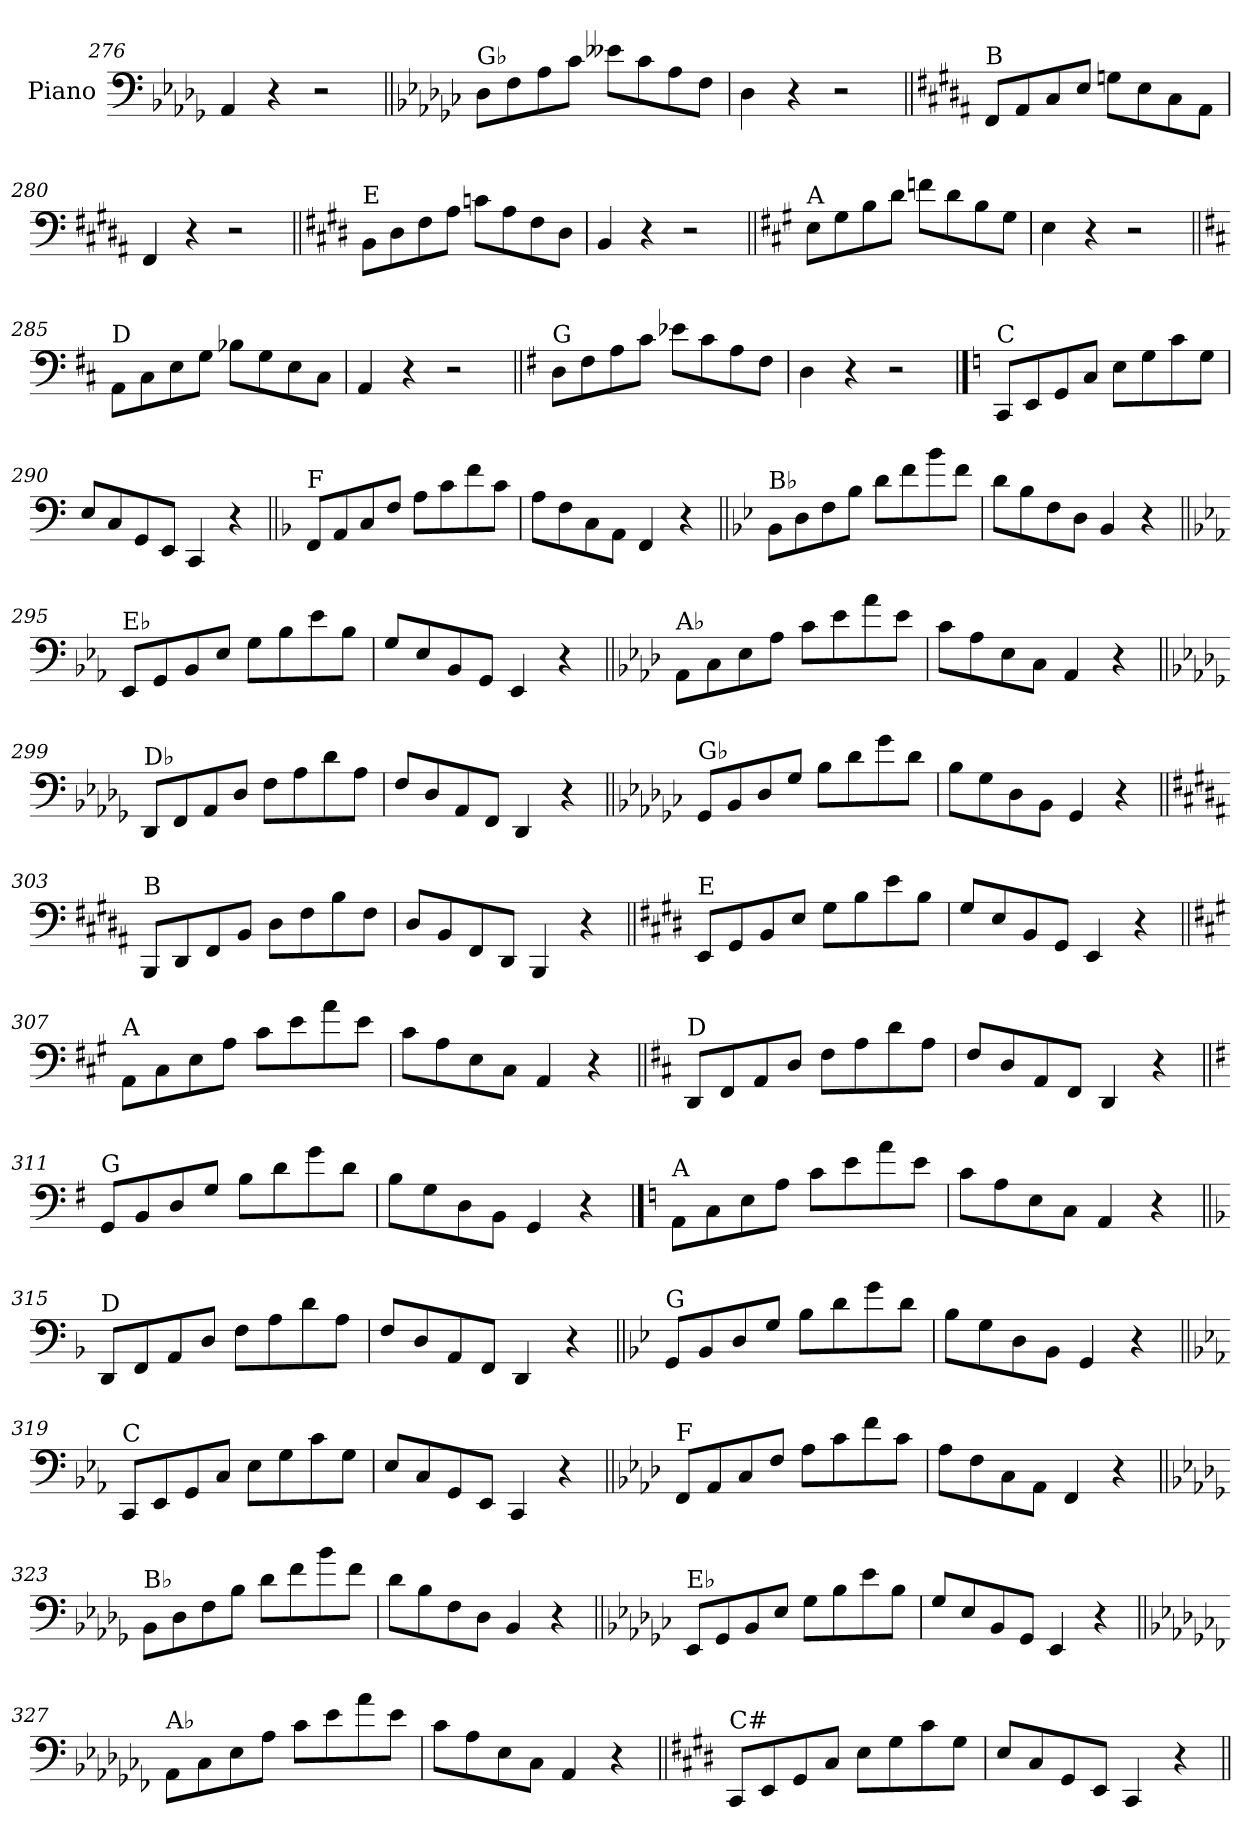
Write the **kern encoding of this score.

**kern
*part1
*staff1
*I"Piano
*I'Pno.
*clefF4
*k[b-e-a-d-g-]
=276
4AA-/
4r
2r
!!LO:LB:g=z
=277||
*k[b-e-a-d-g-c-]
!LO:TX:a:t=G♭
8D-\L
8F\
8A-\
8c-\J
8e--X\L
8c-\
8A-\
8F\J
=278
4D-\
4r
2r
=279||
*k[f#c#g#d#a#]
!LO:TX:a:t=B
8FF#/L
8AA#/
8C#/
8E/J
8Gn\L
8E\
8C#\
8AA#\J
=280
4FF#/
4r
2r
=281||
*k[f#c#g#d#]
!LO:TX:a:t=E
8BB\L
8D#\
8F#\
8A\J
8cn\L
8A\
8F#\
8D#\J
=282
4BB/
4r
2r
!!LO:LB:g=z
=283||
*k[f#c#g#]
!LO:TX:a:t=A
8E\L
8G#\
8B\
8d\J
8fn\L
8d\
8B\
8G#\J
=284
4E\
4r
2r
=285||
*k[f#c#]
!LO:TX:a:t=D
8AA\L
8C#\
8E\
8G\J
8B-X\L
8G\
8E\
8C#\J
=286
4AA/
4r
2r
=287||
*k[f#]
!LO:TX:a:t=G
8D\L
8F#\
8A\
8c\J
8e-X\L
8c\
8A\
8F#\J
=288
4D\
4r
2r
!!LO:PB:g=z
==289
*k[]
!LO:TX:a:t=C
8CC/L
8EE/
8GG/
8C/J
8E\L
8G\
8c\
8G\J
=290
8E/L
8C/
8GG/
8EE/J
4CC/
4r
=291||
*k[b-]
!LO:TX:a:t=F
8FF/L
8AA/
8C/
8F/J
8A\L
8c\
8f\
8c\J
=292
8A\L
8F\
8C\
8AA\J
4FF/
4r
=293||
*k[b-e-]
!LO:TX:a:t=B♭
8BB-\L
8D\
8F\
8B-\J
8d\L
8f\
8b-\
8f\J
=294
8d\L
8B-\
8F\
8D\J
4BB-/
4r
!!LO:LB:g=z
=295||
*k[b-e-a-]
!LO:TX:a:t=E♭
8EE-/L
8GG/
8BB-/
8E-/J
8G\L
8B-\
8e-\
8B-\J
=296
8G/L
8E-/
8BB-/
8GG/J
4EE-/
4r
=297||
*k[b-e-a-d-]
!LO:TX:a:t=A♭
8AA-\L
8C\
8E-\
8A-\J
8c\L
8e-\
8a-\
8e-\J
=298
8c\L
8A-\
8E-\
8C\J
4AA-/
4r
=299||
*k[b-e-a-d-g-]
!LO:TX:a:t=D♭
8DD-/L
8FF/
8AA-/
8D-/J
8F\L
8A-\
8d-\
8A-\J
=300
8F/L
8D-/
8AA-/
8FF/J
4DD-/
4r
!!LO:LB:g=z
=301||
*k[b-e-a-d-g-c-]
!LO:TX:a:t=G♭
8GG-/L
8BB-/
8D-/
8G-/J
8B-\L
8d-\
8g-\
8d-\J
=302
8B-\L
8G-\
8D-\
8BB-\J
4GG-/
4r
=303||
*k[f#c#g#d#a#]
!LO:TX:a:t=B
8BBB/L
8DD#/
8FF#/
8BB/J
8D#\L
8F#\
8B\
8F#\J
=304
8D#/L
8BB/
8FF#/
8DD#/J
4BBB/
4r
=305||
*k[f#c#g#d#]
!LO:TX:a:t=E
8EE/L
8GG#/
8BB/
8E/J
8G#\L
8B\
8e\
8B\J
=306
8G#/L
8E/
8BB/
8GG#/J
4EE/
4r
!!LO:LB:g=z
=307||
*k[f#c#g#]
!LO:TX:a:t=A
8AA\L
8C#\
8E\
8A\J
8c#\L
8e\
8a\
8e\J
=308
8c#\L
8A\
8E\
8C#\J
4AA/
4r
=309||
*k[f#c#]
!LO:TX:a:t=D
8DD/L
8FF#/
8AA/
8D/J
8F#\L
8A\
8d\
8A\J
=310
8F#/L
8D/
8AA/
8FF#/J
4DD/
4r
=311||
*k[f#]
!LO:TX:a:t=G
8GG/L
8BB/
8D/
8G/J
8B\L
8d\
8g\
8d\J
=312
8B\L
8G\
8D\
8BB\J
4GG/
4r
!!LO:LB:g=z
==313
*k[]
!LO:TX:a:t=A
8AA\L
8C\
8E\
8A\J
8c\L
8e\
8a\
8e\J
=314
8c\L
8A\
8E\
8C\J
4AA/
4r
=315||
*k[b-]
!LO:TX:a:t=D
8DD/L
8FF/
8AA/
8D/J
8F\L
8A\
8d\
8A\J
=316
8F/L
8D/
8AA/
8FF/J
4DD/
4r
=317||
*k[b-e-]
!LO:TX:a:t=G
8GG/L
8BB-/
8D/
8G/J
8B-\L
8d\
8g\
8d\J
=318
8B-\L
8G\
8D\
8BB-\J
4GG/
4r
!!LO:LB:g=z
=319||
*k[b-e-a-]
!LO:TX:a:t=C
8CC/L
8EE-/
8GG/
8C/J
8E-\L
8G\
8c\
8G\J
=320
8E-/L
8C/
8GG/
8EE-/J
4CC/
4r
=321||
*k[b-e-a-d-]
!LO:TX:a:t=F
8FF/L
8AA-/
8C/
8F/J
8A-\L
8c\
8f\
8c\J
=322
8A-\L
8F\
8C\
8AA-\J
4FF/
4r
=323||
*k[b-e-a-d-g-]
!LO:TX:a:t=B♭
8BB-\L
8D-\
8F\
8B-\J
8d-\L
8f\
8b-\
8f\J
=324
8d-\L
8B-\
8F\
8D-\J
4BB-/
4r
!!LO:LB:g=z
=325||
*k[b-e-a-d-g-c-]
!LO:TX:a:t=E♭
8EE-/L
8GG-/
8BB-/
8E-/J
8G-\L
8B-\
8e-\
8B-\J
=326
8G-/L
8E-/
8BB-/
8GG-/J
4EE-/
4r
=327||
*k[b-e-a-d-g-c-f-]
!LO:TX:a:t=A♭
8AA-\L
8C-\
8E-\
8A-\J
8c-\L
8e-\
8a-\
8e-\J
=328
8c-\L
8A-\
8E-\
8C-\J
4AA-/
4r
=329||
*k[f#c#g#d#]
!LO:TX:a:t=C#
8CC#/L
8EE/
8GG#/
8C#/J
8E\L
8G#\
8c#\
8G#\J
=330
8E/L
8C#/
8GG#/
8EE/J
4CC#/
4r
=||
*-
